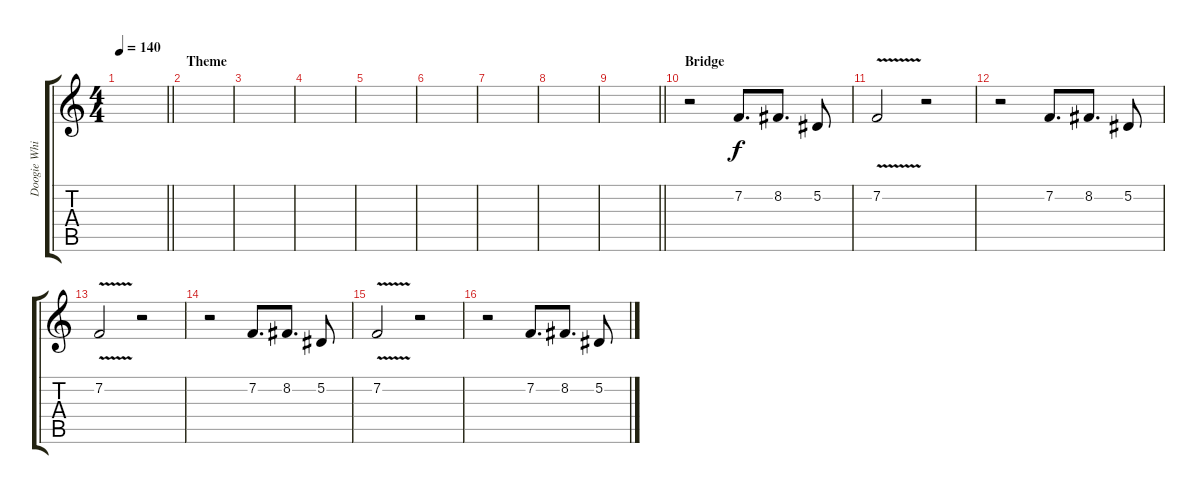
\track ("Doogie White" "Doogie Whi") {instrument lead2sawtooth}
\staff {score tabs}
\tuning (Eb4 Bb3 Gb3 Db3 Ab2 Eb2) {hide}
\ts (4 4)
\tempo 140
\clef g2
\barLineRight lightlight
\ks c
|
\section ("" "Theme")
|
|
|
|
|
|
|
\barLineRight lightlight
|
\section ("" "Bridge")
r.2 7.2.8{d} 8.2.8{d} 5.2.8 |
7.2{v}.2 r.2 |
r.2 7.2.8{d} 8.2.8{d} 5.2.8 |
7.2{v}.2 r.2 |
r.2 7.2.8{d} 8.2.8{d} 5.2.8 |
7.2{v}.2 r.2 |
r.2 7.2.8{d} 8.2.8{d} 5.2.8
